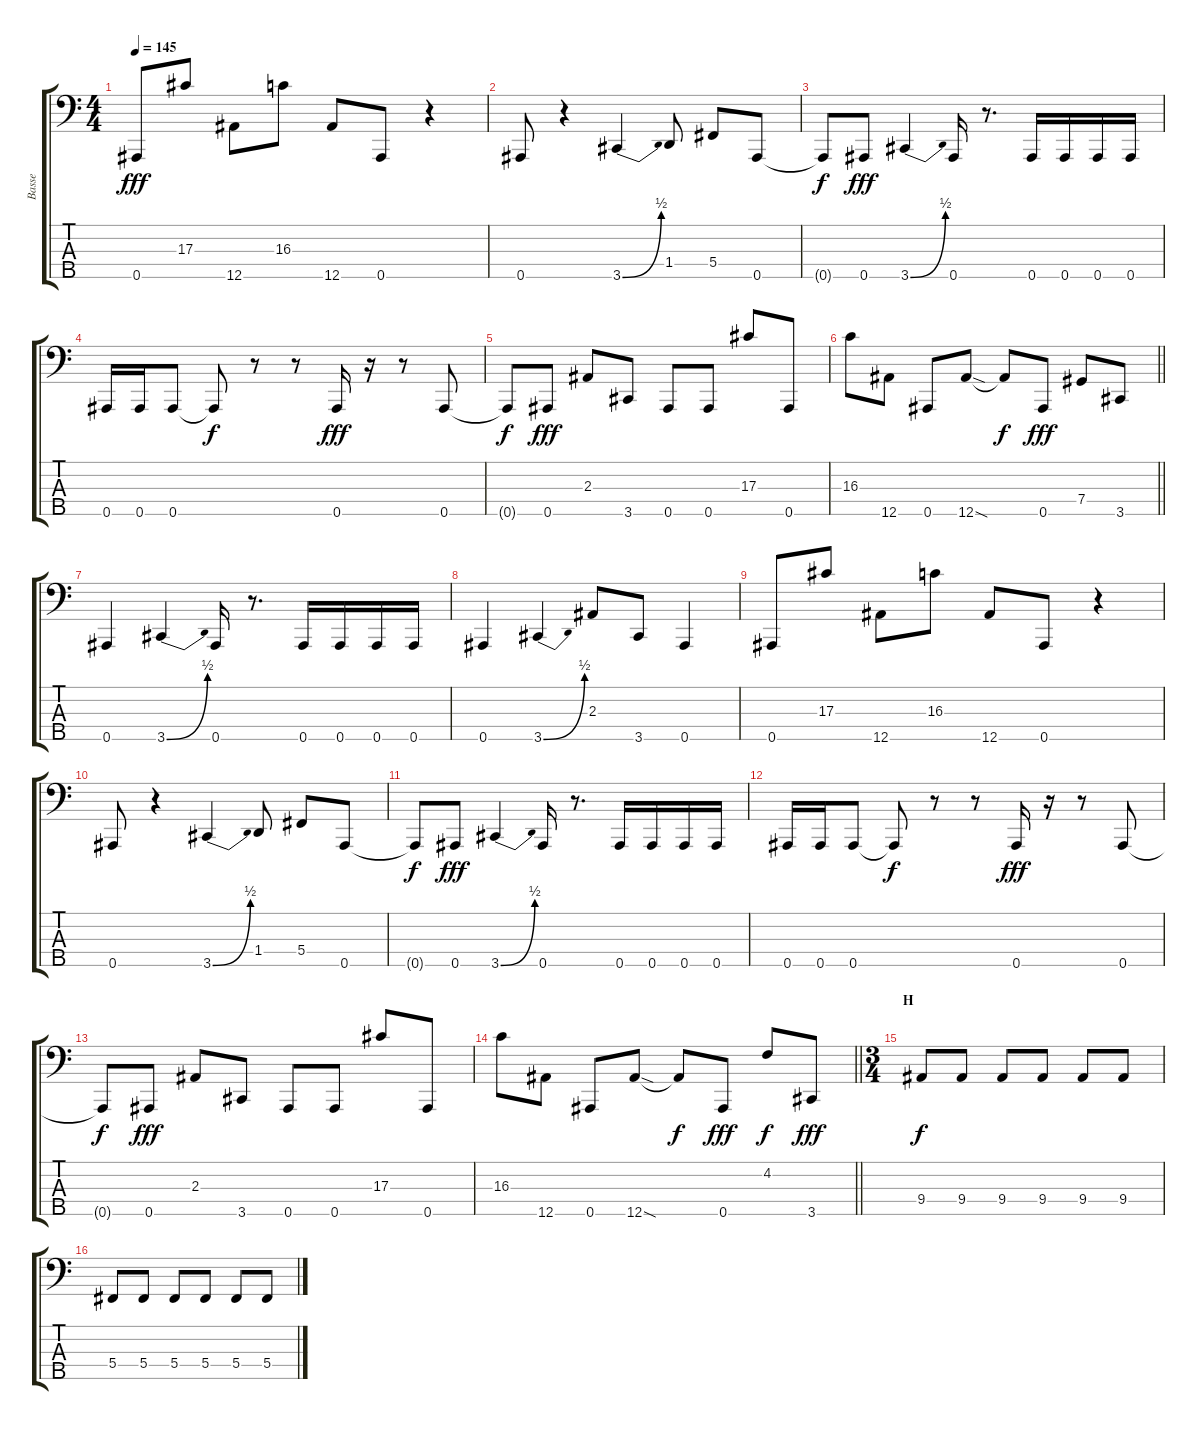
\track ("Basse" "Basse") {instrument electricbasspick}
\staff {score tabs}
\tuning (Gb2 Db2 Ab1 Db1 Bb0) {hide}
\ts (4 4)
\tempo 145
\clef f4
\ks c
0.5.8{dy fff} 17.3.8 12.5.8 16.3.8 12.5.8 0.5.8 r.4 |
0.5.8 r.4 3.5{be (bend 0 0 60 2)}.4 1.4.8 5.4.8 0.5.8 |
0.5{t}.8{dy f} 0.5.8{dy fff} 3.5{be (bend 0 0 60 2)}.4 0.5.16 r.8{d} 0.5.16 0.5.16 0.5.16 0.5.16 |
0.5.16 0.5.16 0.5.8 0.5{t}.8{dy f} r.8 r.8 0.5.16{dy fff} r.16 r.8 0.5.8 |
0.5{t}.8{dy f} 0.5.8{dy fff} 2.3.8 3.5.8 0.5.8 0.5.8 17.3.8 0.5.8 |
\barLineRight lightlight
16.3.8 12.5.8 0.5.8 12.5{sod}.8 12.5{t}.8{dy f} 0.5.8{dy fff} 7.4.8 3.5.8 |
0.5.4 3.5{be (bend 0 0 60 2)}.4 0.5.16 r.8{d} 0.5.16 0.5.16 0.5.16 0.5.16 |
0.5.4 3.5{be (bend 0 0 60 2)}.4 2.3.8 3.5.8 0.5.4 |
0.5.8 17.3.8 12.5.8 16.3.8 12.5.8 0.5.8 r.4 |
0.5.8 r.4 3.5{be (bend 0 0 60 2)}.4 1.4.8 5.4.8 0.5.8 |
0.5{t}.8{dy f} 0.5.8{dy fff} 3.5{be (bend 0 0 60 2)}.4 0.5.16 r.8{d} 0.5.16 0.5.16 0.5.16 0.5.16 |
0.5.16 0.5.16 0.5.8 0.5{t}.8{dy f} r.8 r.8 0.5.16{dy fff} r.16 r.8 0.5.8 |
0.5{t}.8{dy f} 0.5.8{dy fff} 2.3.8 3.5.8 0.5.8 0.5.8 17.3.8 0.5.8 |
\barLineRight lightlight
16.3.8 12.5.8 0.5.8 12.5{sod}.8 12.5{t}.8{dy f} 0.5.8{dy fff} 4.2.8{dy f} 3.5.8{dy fff} |
\ts (3 4)
\section ("" "H")
9.4.8{dy f} 9.4.8 9.4.8 9.4.8 9.4.8 9.4.8 |
5.4.8 5.4.8 5.4.8 5.4.8 5.4.8 5.4.8
